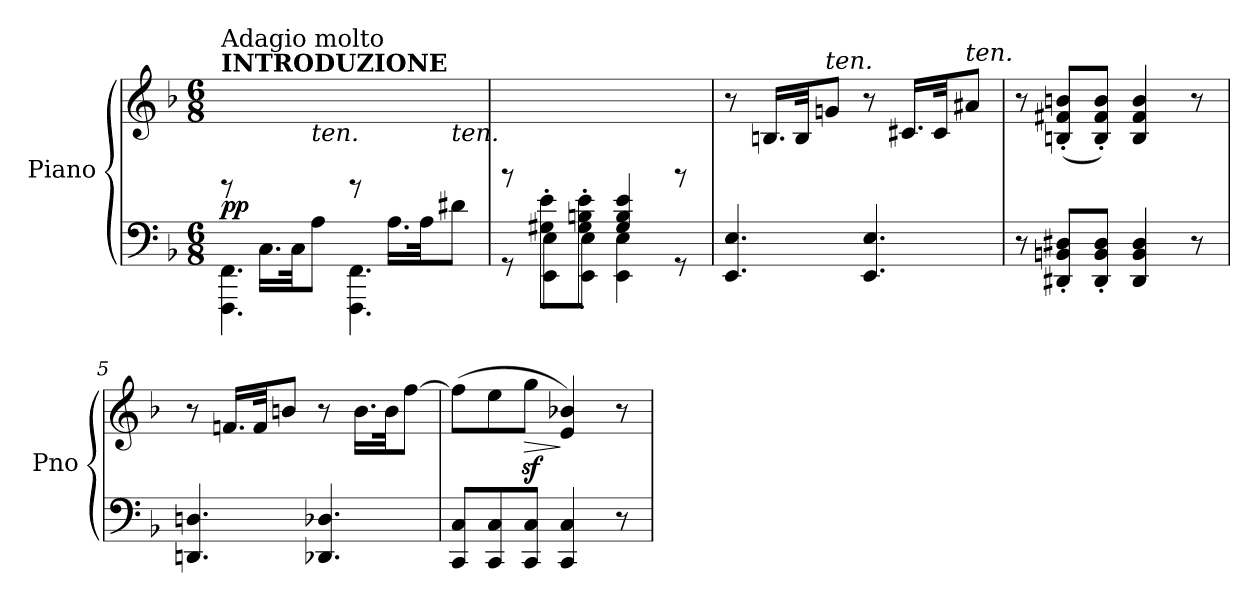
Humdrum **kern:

**kern	**kern	**dynam
*part1	*part1	*part1
*staff2	*staff1	*staff1/2
*I"Piano	*	*
*I'Pno	*	*
*clefF4	*clefG2	*
*k[b-]	*k[b-]	*
*M6/8	*M6/8	*
=1	=1	=1
*^	*	*
!	!	!LO:TX:a:B:t=INTRODUZIONE	!
!	!	!LO:TX:a:t=Adagio molto	!
!	!	!	!LO:DY:b
8ryy	4.FFF\ 4.FF\	8rGG	pp
16.C\LL	.	8ryy	.
32C\JK	.	.	.
!	!	!LO:TX:b:i:t=ten.	!
8A\J	.	8ryy	.
8ryy	4.FFF\ 4.FF\	8rGG	.
16.A\LL	.	8ryy	.
32A\JK	.	.	.
!	!	!LO:TX:b:i:t=ten.	!
8d#X\J	.	8ryy	.
=2	=2	=2	=2
8ryy	8rGG	8rBB	.
8G#X\' 8e\'L	8EE\' 8E\'L	2ryy	.
8G#\' 8Bn\' 8e\'J	8EE\' 8E\'J	.	.
4G#/ 4B/ 4e/	4EE\ 4E\	.	.
8ryy	8rGG	8rBB	.
*v	*v	*	*
=3	=3	=3
4.EE/ 4.E/	8r	.
.	16.Bn/LL	.
.	32B/JK	.
!	!LO:TX:a:i:t=ten.	!
.	8gn/J	.
4.EE/ 4.E/	8r	.
.	16.c#X/LL	.
.	32c#/JK	.
!	!LO:TX:a:i:t=ten.	!
.	8a#X/J	.
=4	=4	=4
8r	8r	.
8DD#X/' 8BBn/' 8D#X/'L	(>8Bn/' 8f#X/' 8bn/'L	.
8DD#/' 8BB/' 8D#/'J	8B/' 8f#/' 8b/'J)	.
4DD#/ 4BB/ 4D#/	4B/ 4f#/ 4b/	.
8r	8r	.
!!LO:LB:g=z
=5	=5	=5
!	!	!LO:DY:b
4.DDn/ 4.Dn/	8r	other-dynamics
.	16.fn/LL	.
.	32f/JK	.
.	8bn/J	.
4.DD-X/ 4.D-X/	8r	.
.	16.b\LL	.
.	32b\JK	.
.	[8ff\J	.
=6	=6	=6
8CC/ 8C/L	(8ff\L]	.
8CC/ 8C/	8ee\	.
!	!	!LO:HP:b
8CC/ 8C/J	8ggz<\J	>
4CC/ 4C/	4e/ 4b-X/)	]
8r	8r	.
=	=	=
*-	*-	*-
